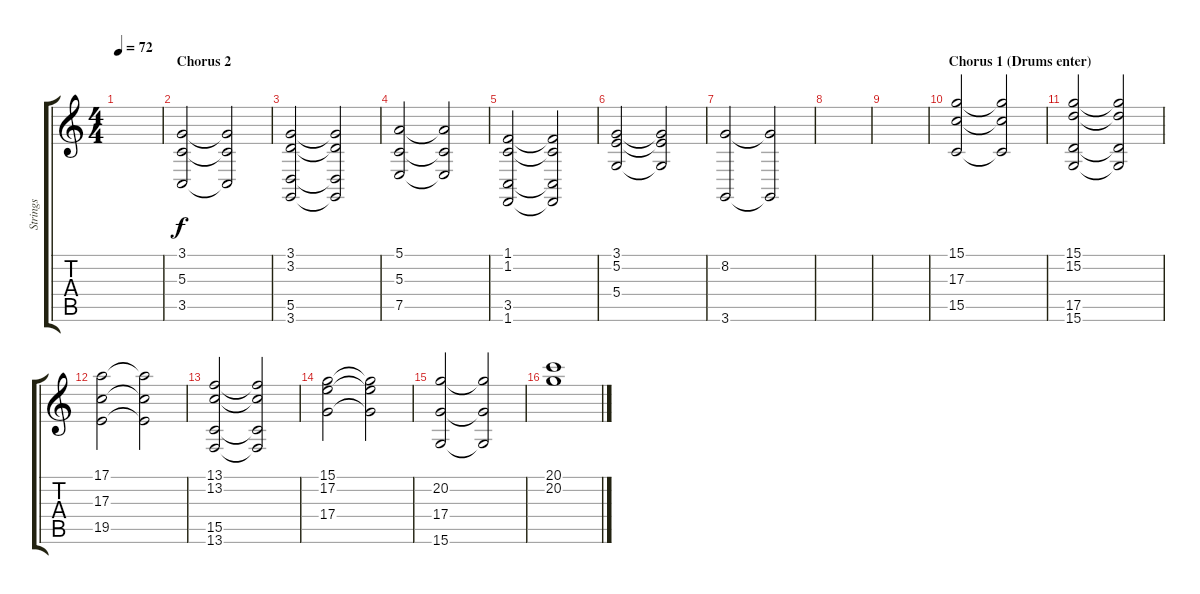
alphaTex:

\track ("Strings" "Strings") {instrument stringensemble1}
\staff {score tabs}
\tuning (E4 B3 G3 D3 A2 E2) {hide}
\ts (4 4)
\tempo 72
\clef g2
\ks c
|
\section ("" "Chorus 2")
(3.1 5.3 3.5).2{volume 12} (3.1{t} 5.3{t} 3.5{t}).2{volume 6} |
(3.1 3.2 5.5 3.6).2{volume 12} (3.1{t} 3.2{t} 5.5{t} 3.6{t}).2{volume 6} |
(5.1 5.3 7.5).2{volume 12} (5.1{t} 5.3{t} 7.5{t}).2{volume 6} |
(1.1 1.2 3.5 1.6).2{volume 12} (1.1{t} 1.2{t} 3.5{t} 1.6{t}).2{volume 6} |
(3.1 5.2 5.4).2{volume 12} (3.1{t} 5.2{t} 5.4{t}).2{volume 6} |
(8.2 3.6).2{volume 12} (8.2{t} 3.6{t}).2{volume 6} |
|
|
\section ("" "Chorus 1 (Drums enter)")
(15.1 17.3 15.5).2{volume 12} (15.1{t} 17.3{t} 15.5{t}).2{volume 6} |
(15.1 15.2 17.5 15.6).2{volume 12} (15.1{t} 15.2{t} 17.5{t} 15.6{t}).2{volume 6} |
(17.1 17.3 19.5).2{volume 12} (17.1{t} 17.3{t} 19.5{t}).2{volume 6} |
(13.1 13.2 15.5 13.6).2{volume 12} (13.1{t} 13.2{t} 15.5{t} 13.6{t}).2{volume 6} |
(15.1 17.2 17.4).2{volume 12} (15.1{t} 17.2{t} 17.4{t}).2{volume 6} |
(20.2 17.4 15.6).2{volume 12} (20.2{t} 17.4{t} 15.6{t}).2{volume 6} |
(20.1 20.2).1
